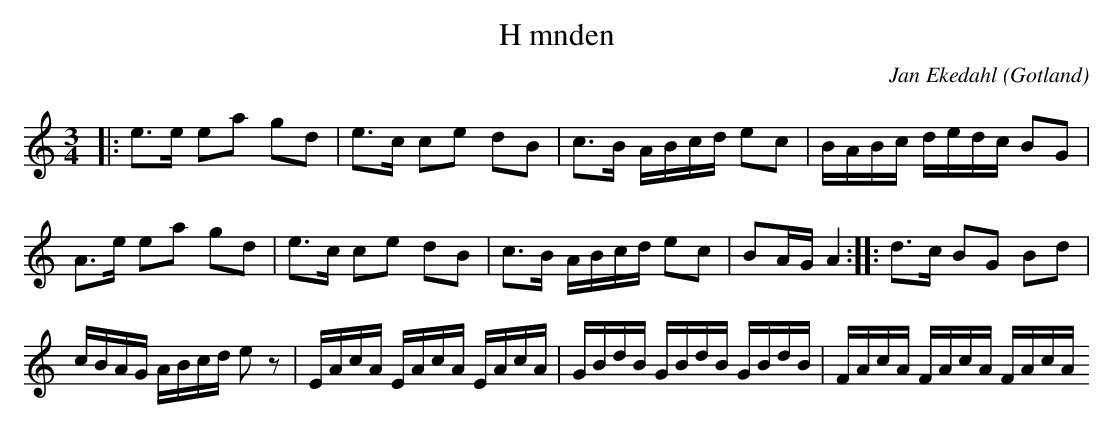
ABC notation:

X:1
T:H mnden
O:Gotland
C:Jan Ekedahl
M:3/4
L:1/8
K:Am
|: e>e ea gd | e>c ce dB | c>B A/B/c/d/ ec | B/A/B/c/ d/e/d/c/ BG | A>e ea gd | e>c ce dB | c>B A/B/c/d/ ec | BA/G/ A2:| |:d>c BG Bd | c/B/A/G/ A/B/c/d/ ez | E/A/c/A/ E/A/c/A/ E/A/c/A/ | G/B/d/B/ G/B/d/B/ G/B/d/B/ | F/A/c/A/ F/A/c/A/ F/A/c/A/
